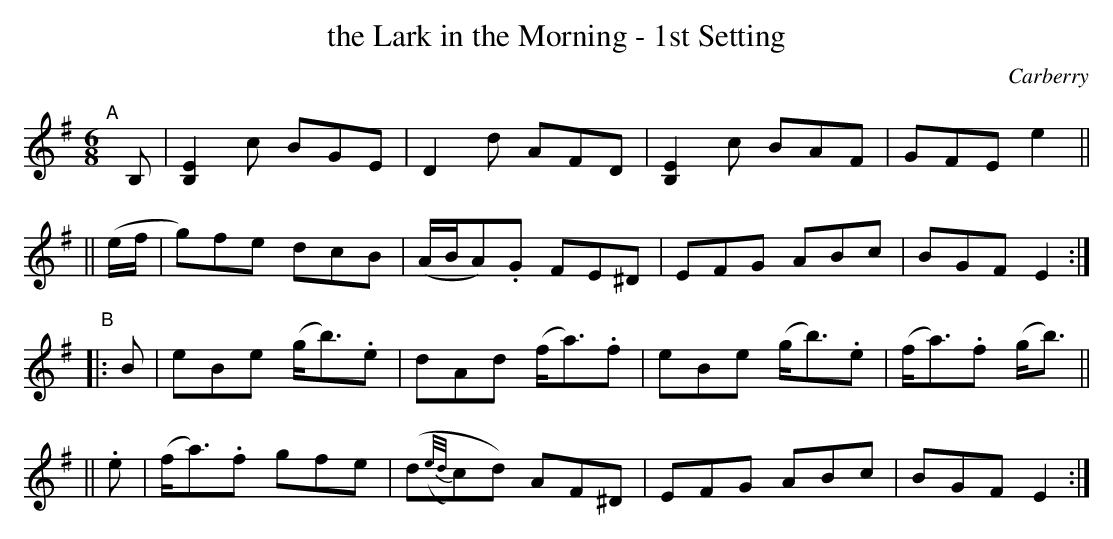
X:1
T: the Lark in the Morning - 1st Setting
O: Carberry
M: 6/8
L: 1/8
K: Em
"^A"\
[|] B, | [B,2E2]c BGE | D2d AFD | [B,2E2]c BAF | GFE e2 ||
|| (e/f/ | g)fe dcB | (A/B/A).G FE^D | EFG ABc | BGF E2 :|
"^B"\
|: B | eBe (g<b).e | dAd (f<a).f | eBe (g<b).e | (f<a).f (g<b) ||
||.e | (f<a).f gfe | (d({e/d/}c)d) AF^D | EFG ABc | BGF E2 :|
